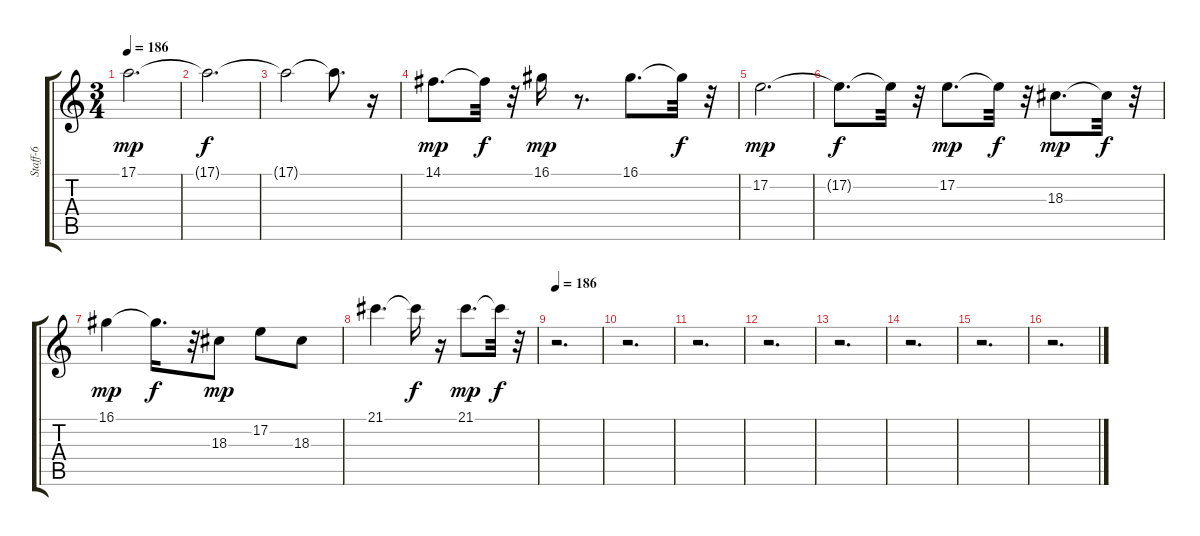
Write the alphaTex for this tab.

\track ("Staff-6" "Staff-6") {instrument flute}
\staff {score tabs}
\tuning (E4 B3 G3 D3 A2 E2) {hide}
\ts (3 4)
\tempo 186
\clef g2
\ks c
17.1.2{d dy mp} |
17.1{t}.2{d dy f} |
17.1{t}.2 17.1{t}.8{d} r.16 |
14.1.8{d dy mp} 14.1{t}.32{dy f} r.32 16.1.16{dy mp} r.8{d} 16.1.8{d} 16.1{t}.32{dy f} r.32 |
17.2.2{d dy mp} |
17.2{t}.8{d dy f} 17.2{t}.32 r.32 17.2.8{d dy mp} 17.2{t}.32{dy f} r.32 18.3.8{d dy mp} 18.3{t}.32{dy f} r.32 |
16.1.4{dy mp} 16.1{t}.16{d dy f} r.32 18.3.8{dy mp} 17.2.8 18.3.8 |
21.1.4{d} 21.1{t}.16{dy f} r.16 21.1.8{d dy mp} 21.1{t}.32{dy f} r.32 |
\tempo 186
r.2{d} |
r.2{d} |
r.2{d} |
r.2{d} |
r.2{d} |
r.2{d} |
r.2{d} |
r.2{d}
